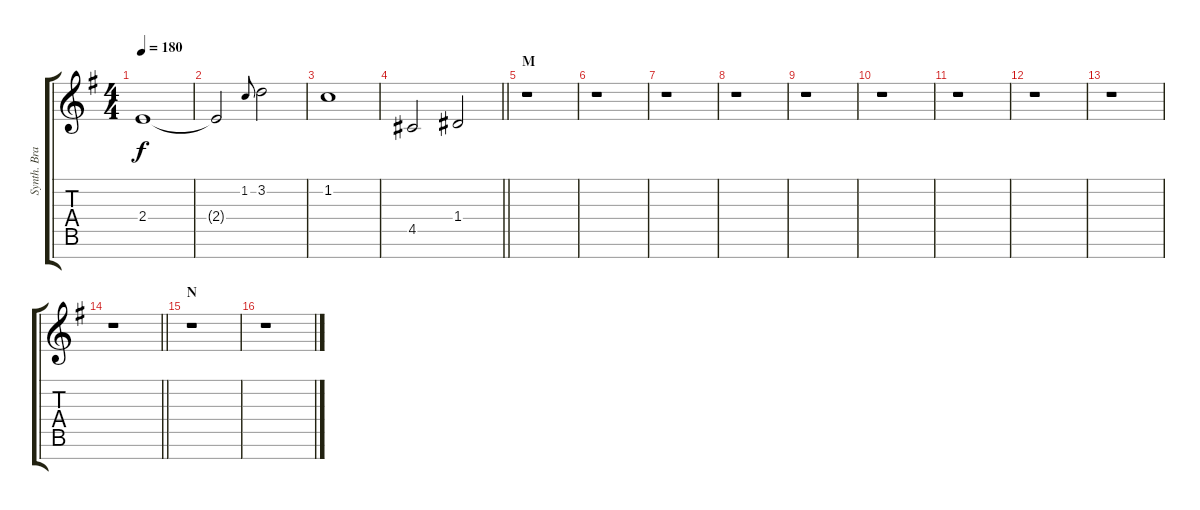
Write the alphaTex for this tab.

\track ("Synth. Brass" "Synth. Bra") {instrument synthbrass1}
\staff {score tabs}
\tuning (E5 B4 G4 D4 A3 E3 B2) {hide}
\ts (4 4)
\tempo 180
\clef g2
\ks g
2.4.1{dy f} |
2.4{t}.2 1.2.8{gr onbeat} 3.2.2 |
1.2.1 |
\barLineRight lightlight
4.5.2 1.4.2 |
\section ("" "M")
r.1 |
r.1 |
r.1 |
r.1 |
r.1 |
r.1 |
r.1 |
r.1 |
r.1 |
\barLineRight lightlight
r.1 |
\section ("" "N")
r.1 |
r.1
